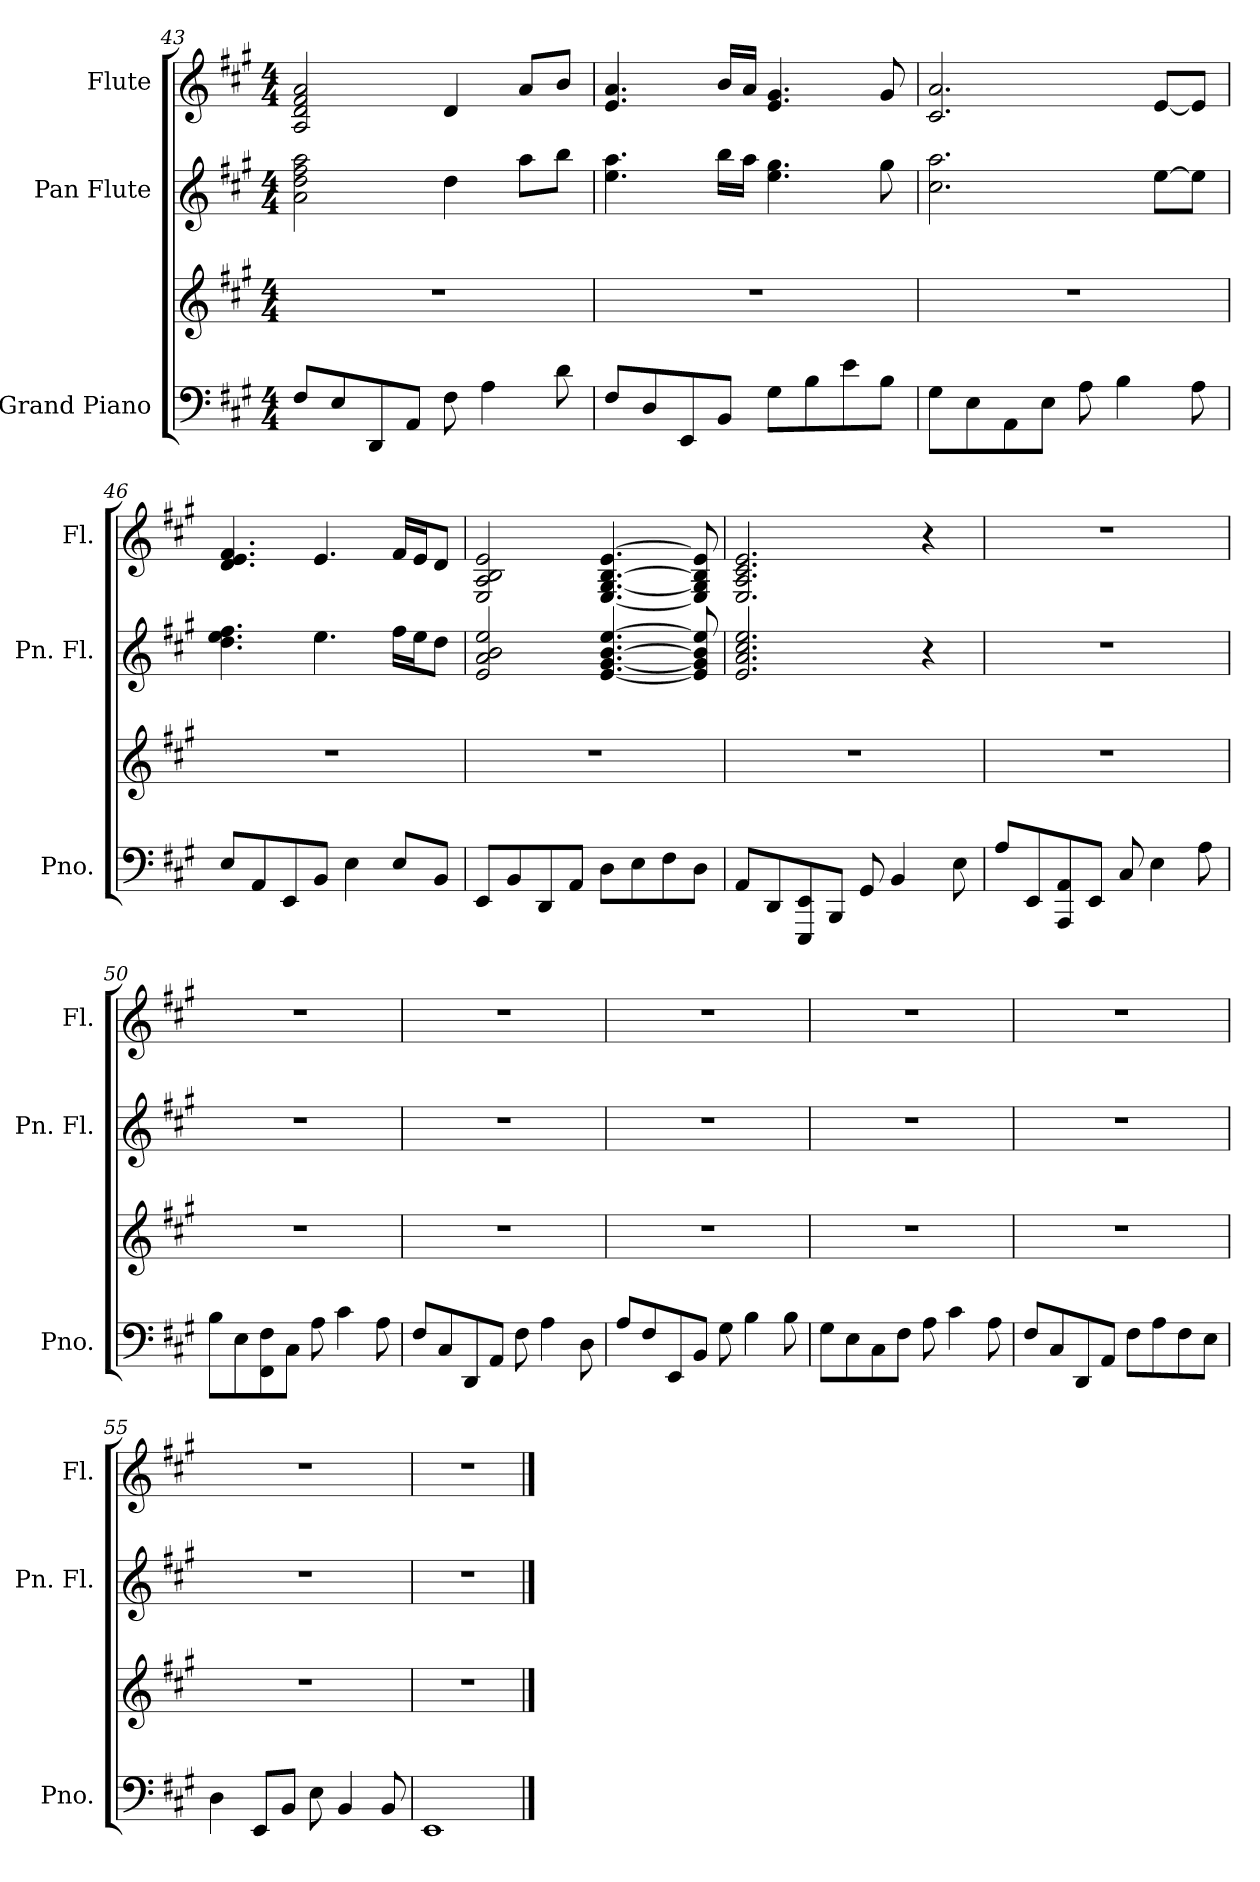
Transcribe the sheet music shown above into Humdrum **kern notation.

**kern	**kern	**kern	**kern
*part3	*part3	*part2	*part1
*staff4	*staff3	*staff2	*staff1
*I"Grand Piano	*	*I"Pan Flute	*I"Flute
*I'Pno.	*	*I'Pn. Fl.	*I'Fl.
*clefF4	*clefG2	*clefG2	*clefG2
*k[f#c#g#]	*k[f#c#g#]	*k[f#c#g#]	*k[f#c#g#]
*M4/4	*M4/4	*M4/4	*M4/4
=43	=43	=43	=43
8F#/L	1r	2a\ 2dd\ 2ff#\ 2aa\	2A/ 2d/ 2f#/ 2a/
8E/	.	.	.
8DD/	.	.	.
8AA/J	.	.	.
8F#\	.	4dd\	4d/
4A\	.	.	.
.	.	8aa\L	8a/L
8d\	.	8bb\J	8b/J
!!LO:LB:g=z
=44	=44	=44	=44
8F#/L	1r	4.ee\ 4.aa\	4.e/ 4.a/
8D/	.	.	.
8EE/	.	.	.
8BB/J	.	16bb\LL	16b/LL
.	.	16aa\JJ	16a/JJ
8G#\L	.	4.ee\ 4.gg#\	4.e/ 4.g#/
8B\	.	.	.
8e\	.	.	.
8B\J	.	8gg#\	8g#/
=45	=45	=45	=45
8G#\L	1r	2.cc#\ 2.aa\	2.c#/ 2.a/
8E\	.	.	.
8AA\	.	.	.
8E\J	.	.	.
8A\	.	.	.
4B\	.	.	.
.	.	[8ee\L	[8e/L
8A\	.	8ee\J]	8e/J]
=46	=46	=46	=46
8E/L	1r	4.dd\ 4.ee\ 4.ff#\	4.d/ 4.e/ 4.f#/
8AA/	.	.	.
8EE/	.	.	.
8BB/J	.	4.ee\	4.e/
4E\	.	.	.
8E/L	.	16ff#\LL	16f#/LL
.	.	16ee\J	16e/J
8BB/J	.	8dd\J	8d/J
=47	=47	=47	=47
8EE/L	1r	2e/ 2a/ 2b/ 2ee/	2E/ 2A/ 2B/ 2e/
8BB/	.	.	.
8DD/	.	.	.
8AA/J	.	.	.
8D\L	.	[4.e/ [4.g#/ [4.b/ [4.ee/	[4.E/ [4.G#/ [4.B/ [4.e/
8E\	.	.	.
8F#\	.	.	.
8D\J	.	8e/] 8g#/] 8b/] 8ee/]	8E/] 8G#/] 8B/] 8e/]
!!LO:PB:g=z
=48	=48	=48	=48
8AA/L	1r	2.e/ 2.a/ 2.cc#/ 2.ee/	2.E/ 2.A/ 2.c#/ 2.e/
8DD/	.	.	.
8EEE/ 8EE/	.	.	.
8BBB/J	.	.	.
8GG#/	.	.	.
4BB/	.	.	.
.	.	4r	4r
8E\	.	.	.
=49	=49	=49	=49
8A/L	1r	1r	1r
8EE/	.	.	.
8AAA/ 8AA/	.	.	.
8EE/J	.	.	.
8C#/	.	.	.
4E\	.	.	.
8A\	.	.	.
=50	=50	=50	=50
8B\L	1r	1r	1r
8E\	.	.	.
8FF#\ 8F#\	.	.	.
8C#\J	.	.	.
8A\	.	.	.
4c#\	.	.	.
8A\	.	.	.
=51	=51	=51	=51
8F#/L	1r	1r	1r
8C#/	.	.	.
8DD/	.	.	.
8AA/J	.	.	.
8F#\	.	.	.
4A\	.	.	.
8D\	.	.	.
=52	=52	=52	=52
8A/L	1r	1r	1r
8F#/	.	.	.
8EE/	.	.	.
8BB/J	.	.	.
8G#\	.	.	.
4B\	.	.	.
8B\	.	.	.
!!LO:LB:g=z
=53	=53	=53	=53
8G#\L	1r	1r	1r
8E\	.	.	.
8C#\	.	.	.
8F#\J	.	.	.
8A\	.	.	.
4c#\	.	.	.
8A\	.	.	.
=54	=54	=54	=54
8F#/L	1r	1r	1r
8C#/	.	.	.
8DD/	.	.	.
8AA/J	.	.	.
8F#\L	.	.	.
8A\	.	.	.
8F#\	.	.	.
8E\J	.	.	.
=55	=55	=55	=55
4D\	1r	1r	1r
8EE/L	.	.	.
8BB/J	.	.	.
8E\	.	.	.
4BB/	.	.	.
8BB/	.	.	.
=56	=56	=56	=56
1EE	1r	1r	1r
==	==	==	==
*-	*-	*-	*-
